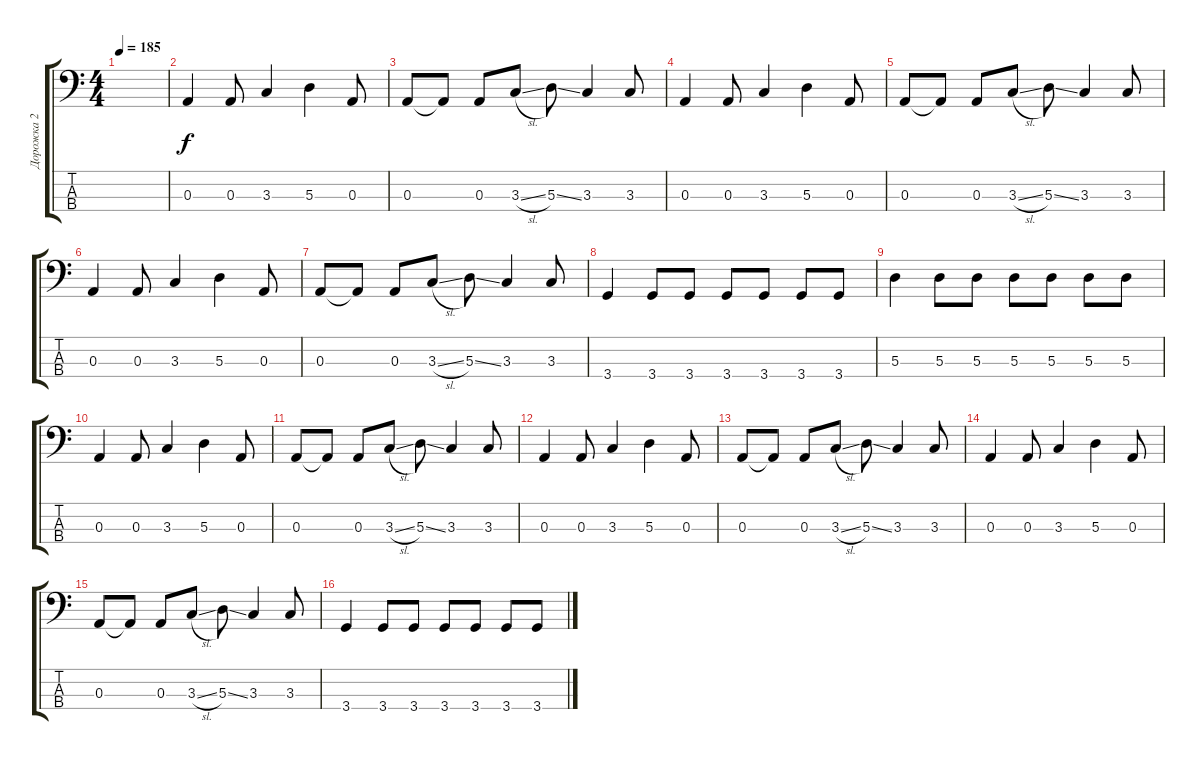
\track ("Дорожка 2" "Дорожка 2") {instrument electricbasspick}
\staff {score tabs}
\tuning (G2 D2 A1 E1) {hide}
\ts (4 4)
\tempo 185
\clef f4
\ks c
|
0.3.4 0.3.8 3.3.4 5.3.4 0.3.8 |
0.3.8 0.3{t}.8 0.3.8 3.3{sl}.8 5.3{ss}.8 3.3.4 3.3.8 |
0.3.4 0.3.8 3.3.4 5.3.4 0.3.8 |
0.3.8 0.3{t}.8 0.3.8 3.3{sl}.8 5.3{ss}.8 3.3.4 3.3.8 |
0.3.4 0.3.8 3.3.4 5.3.4 0.3.8 |
0.3.8 0.3{t}.8 0.3.8 3.3{sl}.8 5.3{ss}.8 3.3.4 3.3.8 |
3.4.4 3.4.8 3.4.8 3.4.8 3.4.8 3.4.8 3.4.8 |
5.3.4 5.3.8 5.3.8 5.3.8 5.3.8 5.3.8 5.3.8 |
0.3.4 0.3.8 3.3.4 5.3.4 0.3.8 |
0.3.8 0.3{t}.8 0.3.8 3.3{sl}.8 5.3{ss}.8 3.3.4 3.3.8 |
0.3.4 0.3.8 3.3.4 5.3.4 0.3.8 |
0.3.8 0.3{t}.8 0.3.8 3.3{sl}.8 5.3{ss}.8 3.3.4 3.3.8 |
0.3.4 0.3.8 3.3.4 5.3.4 0.3.8 |
0.3.8 0.3{t}.8 0.3.8 3.3{sl}.8 5.3{ss}.8 3.3.4 3.3.8 |
3.4.4 3.4.8 3.4.8 3.4.8 3.4.8 3.4.8 3.4.8
